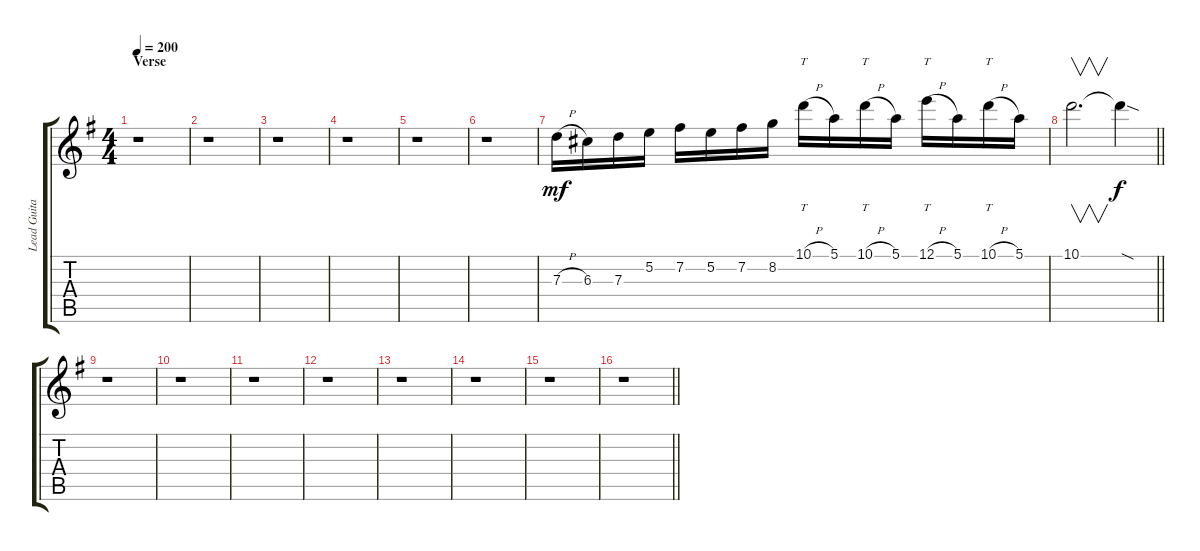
\track ("Lead Guitar A" "Lead Guita") {instrument overdrivenguitar}
\staff {score tabs}
\tuning (E4 B3 G3 D3 A2 E2) {hide}
\ts (4 4)
\section ("" "Verse")
\tempo 200
\clef g2
\ks g
r.1{dy mf} |
r.1 |
r.1 |
r.1 |
r.1 |
r.1 |
7.3{h}.16 6.3.16 7.3.16 5.2.16 7.2.16 5.2.16 7.2.16 8.2.16 10.1{h}.16{tt} 5.1.16 10.1{h}.16{tt} 5.1.16 12.1{h}.16{tt} 5.1.16 10.1{h}.16{tt} 5.1.16 |
\barLineRight lightlight
10.1.2{v d} 10.1{sod t}.4{dy f} |
\section ("" "")
r.1 |
r.1 |
r.1 |
r.1 |
r.1 |
r.1 |
r.1 |
\barLineRight lightlight
r.1
